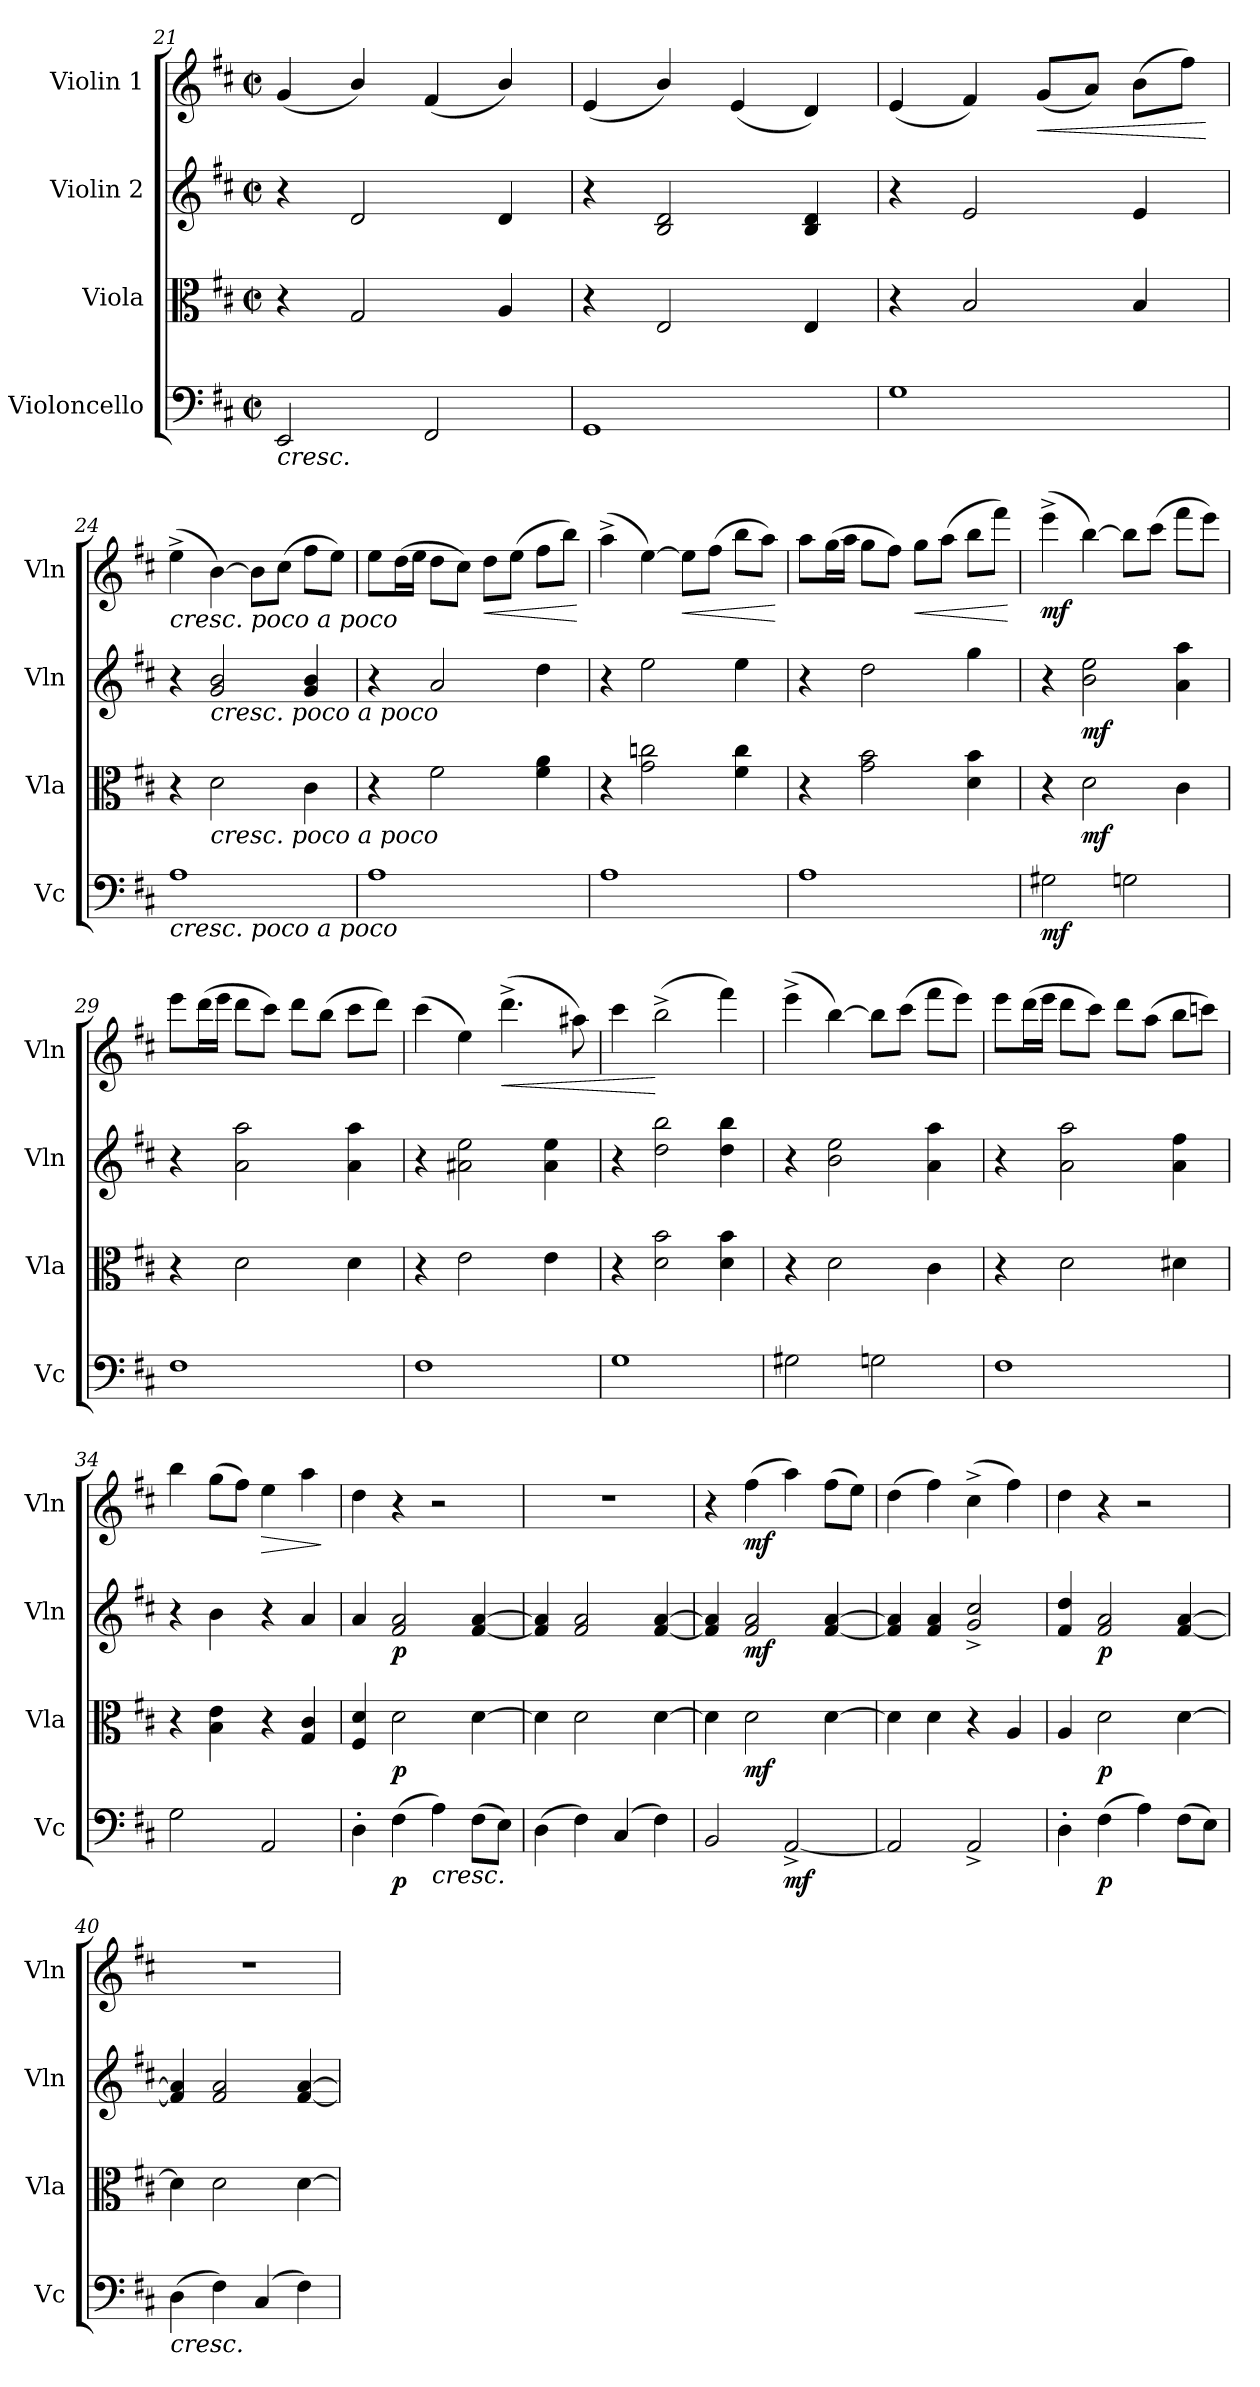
**kern	**dynam	**kern	**dynam	**kern	**dynam	**kern	**dynam
*part4	*part4	*part3	*part3	*part2	*part2	*part1	*part1
*staff4	*staff4	*staff3	*staff3	*staff2	*staff2	*staff1	*staff1
*I"Violoncello	*	*I"Viola	*	*I"Violin 2	*	*I"Violin 1	*
*I'Vc	*	*I'Vla	*	*I'Vln	*	*I'Vln	*
*clefF4	*	*clefC3	*	*clefG2	*	*clefG2	*
*k[f#c#]	*	*k[f#c#]	*	*k[f#c#]	*	*k[f#c#]	*
*M2/2	*	*M2/2	*	*M2/2	*	*M2/2	*
*met(c|)	*	*met(c|)	*	*met(c|)	*	*met(c|)	*
=21	=21	=21	=21	=21	=21	=21	=21
!	!LO:HP:b	!	!	!	!	!	!
2EE/	<	4r	.	4r	.	(4g/	.
.	.	2G/	.	2d/	.	4b/)	.
2FF#/	.	.	.	.	.	(4f#/	.
.	.	4A/	.	4d/	.	4b/)	.
=22	=22	=22	=22	=22	=22	=22	=22
1GG	.	4r	.	4r	.	(4e/	.
.	.	2E/	.	2B/ 2d/	.	4b/)	.
.	.	.	.	.	.	(4e/	.
.	.	4E/	.	4B/ 4d/	.	4d/)	.
!!LO:LB:g=z
=23	=23	=23	=23	=23	=23	=23	=23
1G	.	4r	.	4r	.	(4e/	.
.	.	2B/	.	2e/	.	4f#/)	.
!	!	!	!	!	!	!	!LO:HP:b
.	.	.	.	.	.	(8g/L	<
.	.	.	.	.	.	8a/J)	.
.	.	4B/	.	4e/	.	(8b\L	.
.	.	.	.	.	.	8ff#\J)	.
.	.	.	.	.	.	.	[
!!LO:PB:g=z
=24	=24	=24	=24	=24	=24	=24	=24
!	!	!	!	!	!	!LO:TX:b:i:t=cresc. poco a poco	!
!LO:TX:b:i:t=cresc. poco a poco	!	!	!	!	!	!	!
1A	.	4r	.	4r	.	(4ee^\	.
!	!	!	!	!LO:TX:b:i:t=cresc. poco a poco	!	!	!
!	!	!LO:TX:b:i:t=cresc. poco a poco	!	!	!	!	!
.	.	2d\	.	2g/ 2b/	.	[4b\)	.
.	.	.	.	.	.	8b\L]	.
.	.	.	.	.	.	(8cc#\J	.
.	.	4c#\	.	4g/ 4b/	.	8ff#\L	.
.	.	.	.	.	.	8ee\J)	.
=25	=25	=25	=25	=25	=25	=25	=25
1A	.	4r	.	4r	.	8ee\L	.
.	.	.	.	.	.	(16dd\L	.
.	.	.	.	.	.	16ee\JJ	.
.	.	2f#\	.	2a/	.	8dd\L	.
.	.	.	.	.	.	8cc#\J)	.
!	!	!	!	!	!	!	!LO:HP:b
.	.	.	.	.	.	8dd\L	<
.	.	.	.	.	.	(8ee\J	.
.	.	4f#\ 4a\	.	4dd\	.	8ff#\L	.
.	.	.	.	.	.	8bb\J)	.
.	.	.	.	.	.	.	[
=26	=26	=26	=26	=26	=26	=26	=26
1A	.	4r	.	4r	.	(4aa^\	.
.	.	2g\ 2ccn\	.	2ee\	.	[4ee\)	.
!	!	!	!	!	!	!	!LO:HP:b
.	.	.	.	.	.	8ee\L]	<
.	.	.	.	.	.	(8ff#\J	.
.	.	4f#\ 4cc\	.	4ee\	.	8bb\L	.
.	.	.	.	.	.	8aa\J)	.
.	.	.	.	.	.	.	[
=27	=27	=27	=27	=27	=27	=27	=27
1A	.	4r	.	4r	.	8aa\L	.
.	.	.	.	.	.	(16gg\L	.
.	.	.	.	.	.	16aa\JJ	.
.	.	2g\ 2b\	.	2dd\	.	8gg\L	.
.	.	.	.	.	.	8ff#\J)	.
!	!	!	!	!	!	!	!LO:HP:b
.	.	.	.	.	.	8gg\L	<
.	.	.	.	.	.	(8aa\J	.
.	.	4d\ 4b\	.	4gg\	.	8bb\L	.
.	.	.	.	.	.	8fff#\J)	.
.	.	.	.	.	.	.	[
=28	=28	=28	=28	=28	=28	=28	=28
!	!LO:DY:b	!	!	!	!	!	!LO:DY:b
2G#X\	mf	4r	.	4r	.	(4eee^\	mf
!	!	!	!LO:DY:b	!	!LO:DY:b	!	!
.	.	2d\	mf	2b\ 2ee\	mf	[4bb\)	.
2Gn\	.	.	.	.	.	8bb\L]	.
.	.	.	.	.	.	(8ccc#\J	.
.	.	4c#\	.	4a\ 4aa\	.	8fff#\L	.
.	.	.	.	.	.	8eee\J)	.
!!LO:LB:g=z
=29	=29	=29	=29	=29	=29	=29	=29
1F#	.	4r	.	4r	.	8eee\L	.
.	.	.	.	.	.	(16ddd\L	.
.	.	.	.	.	.	16eee\JJ	.
.	.	2d\	.	2a\ 2aa\	.	8ddd\L	.
.	.	.	.	.	.	8ccc#\J)	.
.	.	.	.	.	.	8ddd\L	.
.	.	.	.	.	.	(8bb\J	.
.	.	4d\	.	4a\ 4aa\	.	8ccc#\L	.
.	.	.	.	.	.	8ddd\J)	.
!!LO:PB:g=z
=30	=30	=30	=30	=30	=30	=30	=30
1F#	.	4r	.	4r	.	(4ccc#\	.
.	.	2e\	.	2a#X\ 2ee\	.	4ee\)	.
!	!	!	!	!	!	!	!LO:HP:b
.	.	.	.	.	.	(4.ddd^\	<
.	.	4e\	.	4a#\ 4ee\	.	.	.
.	.	.	.	.	.	8aa#X\)	.
=31	=31	=31	=31	=31	=31	=31	=31
1G	.	4r	.	4r	.	4ccc#\	.
.	.	2d\ 2b\	.	2dd\ 2bb\	.	(2bb^\	[
.	.	4d\ 4b\	.	4dd\ 4bb\	.	4fff#\)	.
=32	=32	=32	=32	=32	=32	=32	=32
2G#X\	.	4r	.	4r	.	(4eee^\	.
.	.	2d\	.	2b\ 2ee\	.	[4bb\)	.
2Gn\	.	.	.	.	.	8bb\L]	.
.	.	.	.	.	.	(8ccc#\J	.
.	.	4c#\	.	4a\ 4aa\	.	8fff#\L	.
.	.	.	.	.	.	8eee\J)	.
=33	=33	=33	=33	=33	=33	=33	=33
1F#	.	4r	.	4r	.	8eee\L	.
.	.	.	.	.	.	(16ddd\L	.
.	.	.	.	.	.	16eee\JJ	.
.	.	2d\	.	2a\ 2aa\	.	8ddd\L	.
.	.	.	.	.	.	8ccc#\J)	.
.	.	.	.	.	.	8ddd\L	.
.	.	.	.	.	.	(8aa\J	.
.	.	4d#X\	.	4a\ 4ff#\	.	8bb\L	.
.	.	.	.	.	.	8cccn\J)	.
=34	=34	=34	=34	=34	=34	=34	=34
2G\	.	4r	.	4r	.	4bb\	.
.	.	4B\ 4e\	.	4b\	.	(8gg\L	.
.	.	.	.	.	.	8ff#\J)	.
!	!	!	!	!	!	!	!LO:HP:b
2AA/	.	4r	.	4r	.	4ee\	>
.	.	4G/ 4c#/	.	4a/	.	4aa\	.
.	[	.	.	.	.	.	]
=35	=35	=35	=35	=35	=35	=35	=35
4D'\	.	4F#/ 4d/	.	4a/	.	4dd\	.
!	!LO:DY:b	!	!LO:DY:b	!	!LO:DY:b	!	!
(4F#\	p	2d\	p	2f#/ 2a/	p	4r	.
!LO:TX:b:i:t=cresc.	!	!	!	!	!	!	!
4A\)	.	.	.	.	.	2r	.
(8F#\L	.	[4d\	.	[4f#/ [4a/	.	.	.
8E\J)	.	.	.	.	.	.	.
=36	=36	=36	=36	=36	=36	=36	=36
(4D\	.	4d\]	.	4f#/] 4a/]	.	1r	.
4F#\)	.	2d\	.	2f#/ 2a/	.	.	.
(4C#/	.	.	.	.	.	.	.
4F#\)	.	[4d\	.	[4f#/ [4a/	.	.	.
!!LO:LB:g=z
=37	=37	=37	=37	=37	=37	=37	=37
2BB/	.	4d\]	.	4f#/] 4a/]	.	4r	.
!	!	!	!LO:DY:b	!	!LO:DY:b	!	!LO:DY:b
.	.	2d\	mf	2f#/ 2a/	mf	(4ff#\	mf
!	!LO:DY:b	!	!	!	!	!	!
[2AA^>/	mf	.	.	.	.	4aa\)	.
.	.	[4d\	.	[4f#/ [4a/	.	(8ff#\L	.
.	.	.	.	.	.	8ee\J)	.
!!LO:LB:g=z
=38	=38	=38	=38	=38	=38	=38	=38
2AA/]	.	4d\]	.	4f#/] 4a/]	.	(4dd\	.
.	.	4d\	.	4f#/ 4a/	.	4ff#\)	.
2AA^/	.	4r	.	2g/^> 2cc#/^>	.	(4cc#^\	.
.	.	4A/	.	.	.	4ff#\)	.
=39	=39	=39	=39	=39	=39	=39	=39
4D'\	.	4A/	.	4f#/ 4dd/	.	4dd\	.
!	!LO:DY:b	!	!LO:DY:b	!	!LO:DY:b	!	!
(4F#\	p	2d\	p	2f#/ 2a/	p	4r	.
4A\)	.	.	.	.	.	2r	.
(8F#\L	.	[4d\	.	[4f#/ [4a/	.	.	.
8E\J)	.	.	.	.	.	.	.
=40	=40	=40	=40	=40	=40	=40	=40
!LO:TX:b:i:t=cresc.	!	!	!	!	!	!	!
(4D\	.	4d\]	.	4f#/] 4a/]	.	1r	.
4F#\)	.	2d\	.	2f#/ 2a/	.	.	.
(4C#/	.	.	.	.	.	.	.
4F#\)	.	[4d\	.	[4f#/ [4a/	.	.	.
=	=	=	=	=	=	=	=
*-	*-	*-	*-	*-	*-	*-	*-
